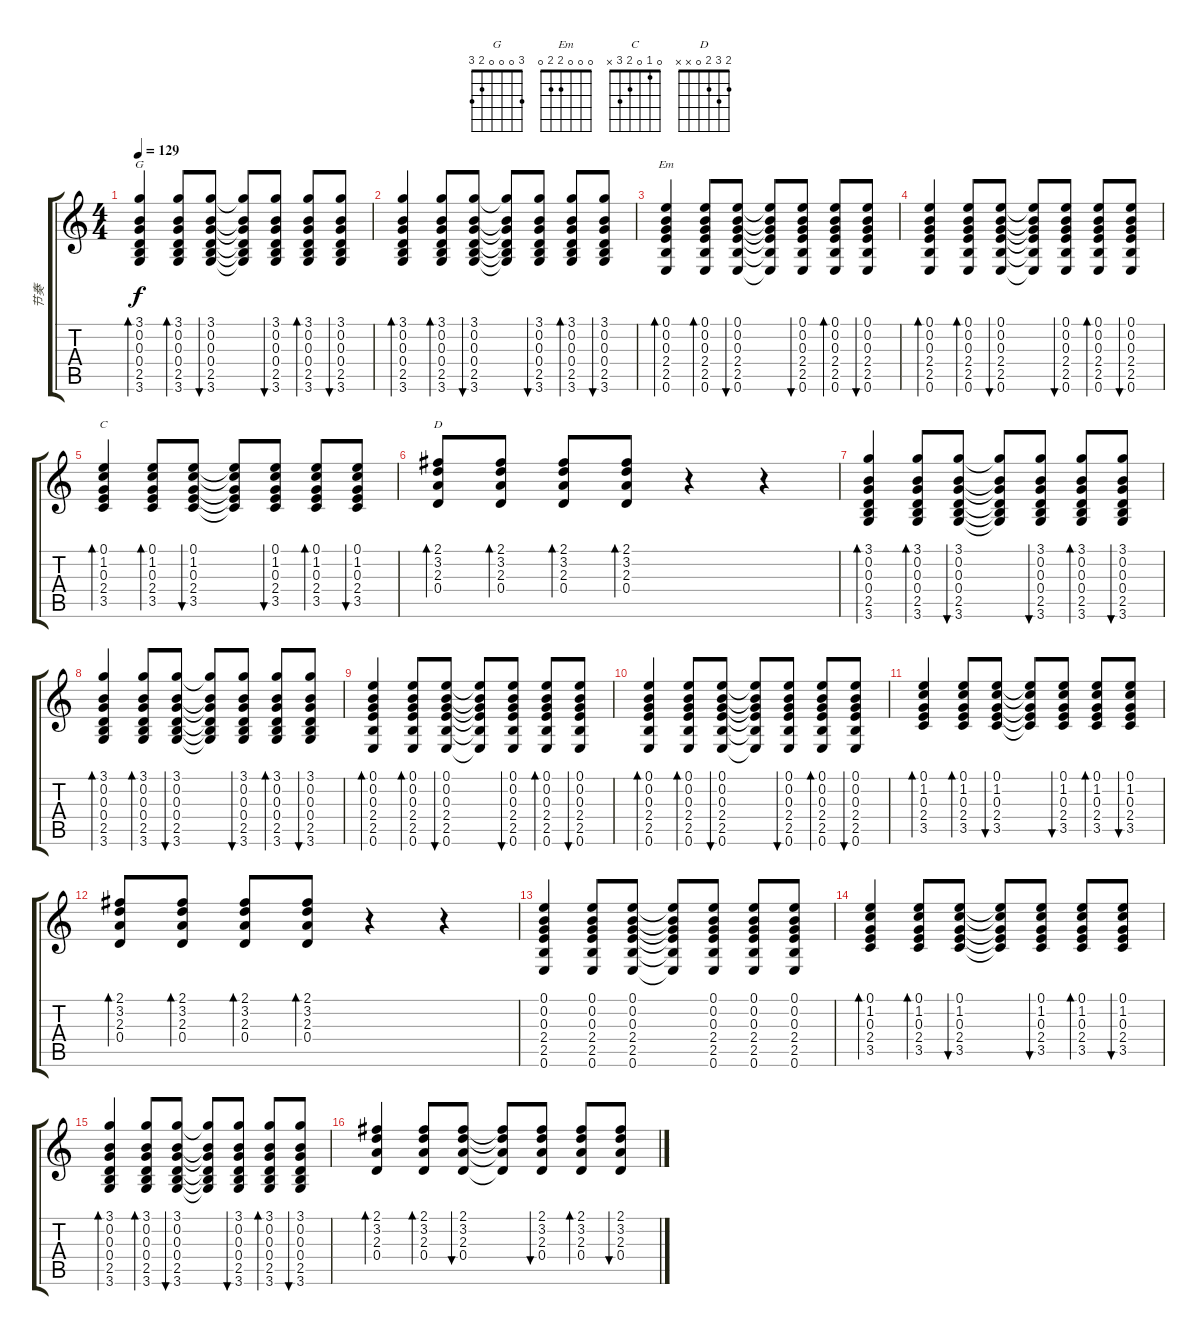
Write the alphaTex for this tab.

\track ("节奏" "节奏") {instrument acousticguitarnylon}
\staff {score tabs}
\tuning (E4 B3 G3 D3 A2 E2) {hide}
\chord ("G" 3 0 0 0 2 3)
\chord ("Em" 0 0 0 2 2 0)
\chord ("C" 0 1 0 2 3 x)
\chord ("D" 2 3 2 0 x x)
\ts (4 4)
\tempo 129
\clef g2
\ks c
(3.1 0.2 0.3 0.4 2.5 3.6).4{bd 60 ch "G" dy f} (3.1 0.2 0.3 0.4 2.5 3.6).8{bd 60} (3.1 0.2 0.3 0.4 2.5 3.6).8{bu 60} (3.1{t} 0.2{t} 0.3{t} 0.4{t} 2.5{t} 3.6{t}).8 (3.1 0.2 0.3 0.4 2.5 3.6).8{bu 60} (3.1 0.2 0.3 0.4 2.5 3.6).8{bd 60} (3.1 0.2 0.3 0.4 2.5 3.6).8{bu 60} |
(3.1 0.2 0.3 0.4 2.5 3.6).4{bd 60} (3.1 0.2 0.3 0.4 2.5 3.6).8{bd 60} (3.1 0.2 0.3 0.4 2.5 3.6).8{bu 60} (3.1{t} 0.2{t} 0.3{t} 0.4{t} 2.5{t} 3.6{t}).8 (3.1 0.2 0.3 0.4 2.5 3.6).8{bu 60} (3.1 0.2 0.3 0.4 2.5 3.6).8{bd 60} (3.1 0.2 0.3 0.4 2.5 3.6).8{bu 60} |
(0.1 0.2 0.3 2.4 2.5 0.6).4{bd 60 ch "Em"} (0.1 0.2 0.3 2.4 2.5 0.6).8{bd 60} (0.1 0.2 0.3 2.4 2.5 0.6).8{bu 60} (0.1{t} 0.2{t} 0.3{t} 2.4{t} 2.5{t} 0.6{t}).8 (0.1 0.2 0.3 2.4 2.5 0.6).8{bu 60} (0.1 0.2 0.3 2.4 2.5 0.6).8{bd 60} (0.1 0.2 0.3 2.4 2.5 0.6).8{bu 60} |
(0.1 0.2 0.3 2.4 2.5 0.6).4{bd 60} (0.1 0.2 0.3 2.4 2.5 0.6).8{bd 60} (0.1 0.2 0.3 2.4 2.5 0.6).8{bu 60} (0.1{t} 0.2{t} 0.3{t} 2.4{t} 2.5{t} 0.6{t}).8 (0.1 0.2 0.3 2.4 2.5 0.6).8{bu 60} (0.1 0.2 0.3 2.4 2.5 0.6).8{bd 60} (0.1 0.2 0.3 2.4 2.5 0.6).8{bu 60} |
(0.1 1.2 0.3 2.4 3.5).4{bd 60 ch "C"} (0.1 1.2 0.3 2.4 3.5).8{bd 60} (0.1 1.2 0.3 2.4 3.5).8{bu 60} (0.1{t} 1.2{t} 0.3{t} 2.4{t} 3.5{t}).8 (0.1 1.2 0.3 2.4 3.5).8{bu 60} (0.1 1.2 0.3 2.4 3.5).8{bd 60} (0.1 1.2 0.3 2.4 3.5).8{bu 60} |
(2.1 3.2 2.3 0.4).8{bd 60 ch "D"} (2.1 3.2 2.3 0.4).8{bd 60} (2.1 3.2 2.3 0.4).8{bd 60} (2.1 3.2 2.3 0.4).8{bd 60} r.4 r.4 |
(3.1 0.2 0.3 0.4 2.5 3.6).4{bd 60} (3.1 0.2 0.3 0.4 2.5 3.6).8{bd 60} (3.1 0.2 0.3 0.4 2.5 3.6).8{bu 60} (3.1{t} 0.2{t} 0.3{t} 0.4{t} 2.5{t} 3.6{t}).8 (3.1 0.2 0.3 0.4 2.5 3.6).8{bu 60} (3.1 0.2 0.3 0.4 2.5 3.6).8{bd 60} (3.1 0.2 0.3 0.4 2.5 3.6).8{bu 60} |
(3.1 0.2 0.3 0.4 2.5 3.6).4{bd 60} (3.1 0.2 0.3 0.4 2.5 3.6).8{bd 60} (3.1 0.2 0.3 0.4 2.5 3.6).8{bu 60} (3.1{t} 0.2{t} 0.3{t} 0.4{t} 2.5{t} 3.6{t}).8 (3.1 0.2 0.3 0.4 2.5 3.6).8{bu 60} (3.1 0.2 0.3 0.4 2.5 3.6).8{bd 60} (3.1 0.2 0.3 0.4 2.5 3.6).8{bu 60} |
(0.1 0.2 0.3 2.4 2.5 0.6).4{bd 60} (0.1 0.2 0.3 2.4 2.5 0.6).8{bd 60} (0.1 0.2 0.3 2.4 2.5 0.6).8{bu 60} (0.1{t} 0.2{t} 0.3{t} 2.4{t} 2.5{t} 0.6{t}).8 (0.1 0.2 0.3 2.4 2.5 0.6).8{bu 60} (0.1 0.2 0.3 2.4 2.5 0.6).8{bd 60} (0.1 0.2 0.3 2.4 2.5 0.6).8{bu 60} |
(0.1 0.2 0.3 2.4 2.5 0.6).4{bd 60} (0.1 0.2 0.3 2.4 2.5 0.6).8{bd 60} (0.1 0.2 0.3 2.4 2.5 0.6).8{bu 60} (0.1{t} 0.2{t} 0.3{t} 2.4{t} 2.5{t} 0.6{t}).8 (0.1 0.2 0.3 2.4 2.5 0.6).8{bu 60} (0.1 0.2 0.3 2.4 2.5 0.6).8{bd 60} (0.1 0.2 0.3 2.4 2.5 0.6).8{bu 60} |
(0.1 1.2 0.3 2.4 3.5).4{bd 60} (0.1 1.2 0.3 2.4 3.5).8{bd 60} (0.1 1.2 0.3 2.4 3.5).8{bu 60} (0.1{t} 1.2{t} 0.3{t} 2.4{t} 3.5{t}).8 (0.1 1.2 0.3 2.4 3.5).8{bu 60} (0.1 1.2 0.3 2.4 3.5).8{bd 60} (0.1 1.2 0.3 2.4 3.5).8{bu 60} |
(2.1 3.2 2.3 0.4).8{bd 60} (2.1 3.2 2.3 0.4).8{bd 60} (2.1 3.2 2.3 0.4).8{bd 60} (2.1 3.2 2.3 0.4).8{bd 60} r.4 r.4 |
(0.1 0.2 0.3 2.4 2.5 0.6).4 (0.1 0.2 0.3 2.4 2.5 0.6).8 (0.1 0.2 0.3 2.4 2.5 0.6).8 (0.1{t} 0.2{t} 0.3{t} 2.4{t} 2.5{t} 0.6{t}).8 (0.1 0.2 0.3 2.4 2.5 0.6).8 (0.1 0.2 0.3 2.4 2.5 0.6).8 (0.1 0.2 0.3 2.4 2.5 0.6).8 |
(0.1 1.2 0.3 2.4 3.5).4{bd 60} (0.1 1.2 0.3 2.4 3.5).8{bd 60} (0.1 1.2 0.3 2.4 3.5).8{bu 60} (0.1{t} 1.2{t} 0.3{t} 2.4{t} 3.5{t}).8 (0.1 1.2 0.3 2.4 3.5).8{bu 60} (0.1 1.2 0.3 2.4 3.5).8{bd 60} (0.1 1.2 0.3 2.4 3.5).8{bu 60} |
(3.1 0.2 0.3 0.4 2.5 3.6).4{bd 60} (3.1 0.2 0.3 0.4 2.5 3.6).8{bd 60} (3.1 0.2 0.3 0.4 2.5 3.6).8{bu 60} (3.1{t} 0.2{t} 0.3{t} 0.4{t} 2.5{t} 3.6{t}).8 (3.1 0.2 0.3 0.4 2.5 3.6).8{bu 60} (3.1 0.2 0.3 0.4 2.5 3.6).8{bd 60} (3.1 0.2 0.3 0.4 2.5 3.6).8{bu 60} |
(2.1 3.2 2.3 0.4).4{bd 60} (2.1 3.2 2.3 0.4).8{bd 60} (2.1 3.2 2.3 0.4).8{bu 60} (2.1{t} 3.2{t} 2.3{t} 0.4{t}).8 (2.1 3.2 2.3 0.4).8{bu 60} (2.1 3.2 2.3 0.4).8{bd 60} (2.1 3.2 2.3 0.4).8{bu 60}
